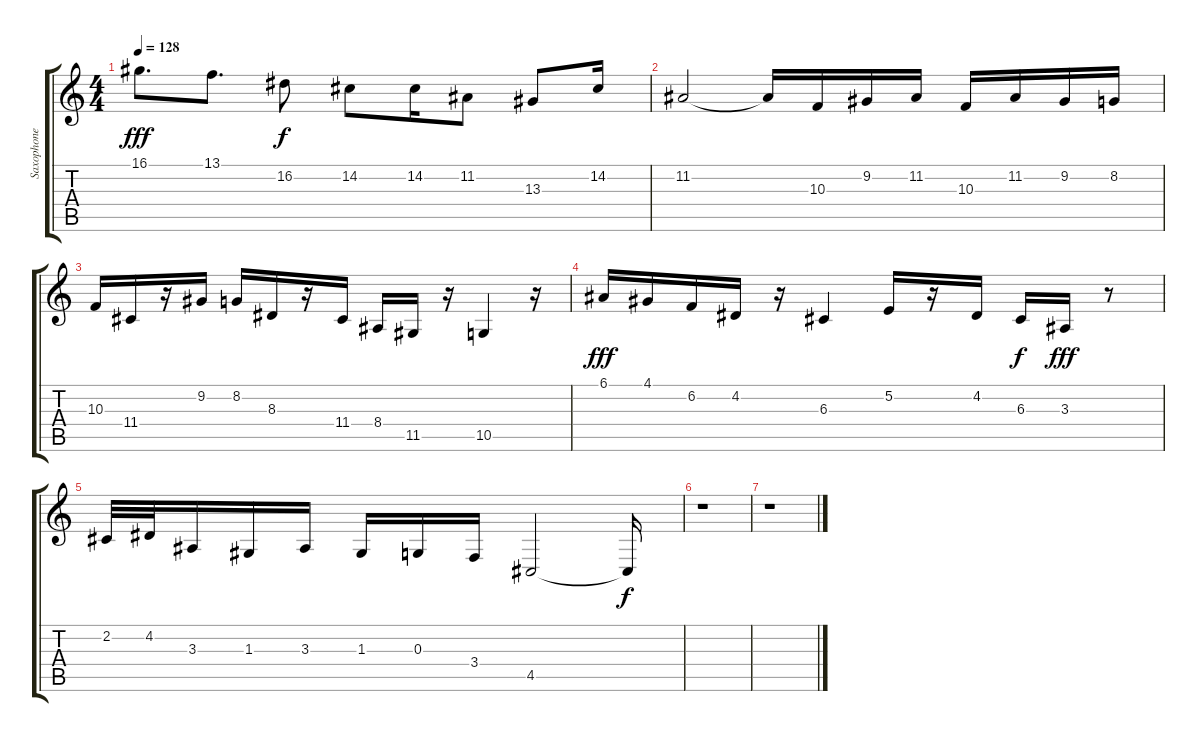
\track ("Saxophone" "Saxophone") {instrument altosax}
\staff {score tabs}
\tuning (E4 B3 G3 D3 A2 E2) {hide}
\ts (4 4)
\tempo 128
\clef g2
\ks c
16.1.8{d dy fff} 13.1.8{d} 16.2.8{dy f} 14.2.8 14.2.16 11.2.8 13.3.8 14.2.16 |
11.2.2 11.2{t}.16 10.3.16 9.2.16 11.2.16 10.3.16 11.2.16 9.2.16 8.2.16 |
10.3.16 11.4.16 r.16 9.2.16 8.2.16 8.3.16 r.16 11.4.16 8.4.16 11.5.16 r.16 10.5.4 r.16 |
6.1.16{dy fff} 4.1.16 6.2.16 4.2.16 r.16 6.3.4 5.2.16 r.16 4.2.16 6.3.16{dy f} 3.3.16{dy fff} r.8 |
2.2.32 4.2.32 3.3.16 1.3.16 3.3.16 1.3.16 0.3.16 3.4.16 4.5.2 4.5{t}.16{dy f} |
r.1 |
r.1
